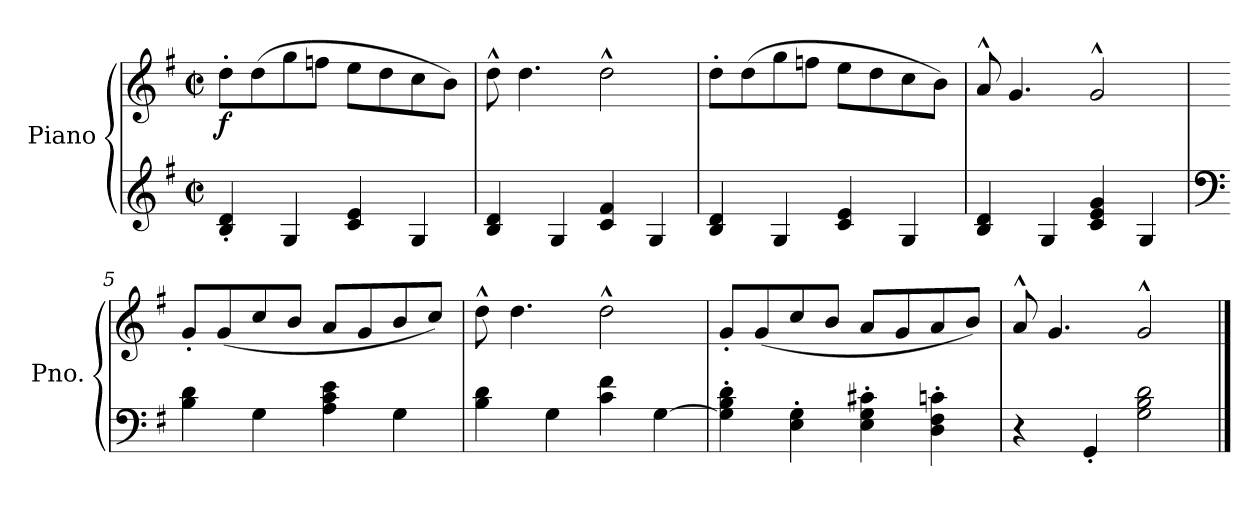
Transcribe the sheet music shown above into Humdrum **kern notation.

**kern	**kern	**dynam
*part1	*part1	*part1
*staff2	*staff1	*staff1/2
*I"Piano	*	*
*I'Pno.	*	*
*clefG2	*clefG2	*
*k[f#]	*k[f#]	*
*M2/2	*M2/2	*
*met(c|)	*met(c|)	*
*MM120	*MM120	*
=1	=1	=1
!	!	!LO:DY:b
4B/' 4d/'	8dd'\L	f
.	(>8dd\	.
4G/	8gg\	.
.	8ffn\J	.
4c/ 4e/	8ee\L	.
.	8dd\	.
4G/	8cc\	.
.	8b\J)	.
=2	=2	=2
4B/ 4d/	8dd^^\	.
.	4.dd\	.
4G/	.	.
4c/ 4f#/	2dd^^\	.
4G/	.	.
=3	=3	=3
4B/ 4d/	8dd'\L	.
.	(>8dd\	.
4G/	8gg\	.
.	8ffn\J	.
4c/ 4e/	8ee\L	.
.	8dd\	.
4G/	8cc\	.
.	8b\J)	.
=4	=4	=4
4B/ 4d/	8a^^/	.
.	4.g/	.
4G/	.	.
4c/ 4e/ 4g/	2g^^/	.
4G/	.	.
!!LO:LB:g=z
=5	=5	=5
*clefF4	*	*
4B\ 4d\	8g'/L	.
.	(<8g/	.
4G\	8cc/	.
.	8b/J	.
4A\ 4c\ 4e\	8a/L	.
.	8g/	.
4G\	8b/	.
.	8cc/J)	.
=6	=6	=6
4B\ 4d\	8dd^^\	.
.	4.dd\	.
4G\	.	.
4c\ 4f#\	2dd^^\	.
[4G\	.	.
=7	=7	=7
4G\]' 4B\' 4d\'	8g'/L	.
.	(<8g/	.
4E\' 4G\'	8cc/	.
.	8b/J	.
4E\' 4G\' 4c#X\'	8a/L	.
.	8g/	.
4D\' 4F#\' 4cn\'	8a/	.
.	8b/J)	.
=8	=8	=8
4r	8a^^/	.
.	4.g/	.
4GG'/	.	.
2G\ 2B\ 2d\	2g^^/	.
==	==	==
*-	*-	*-
